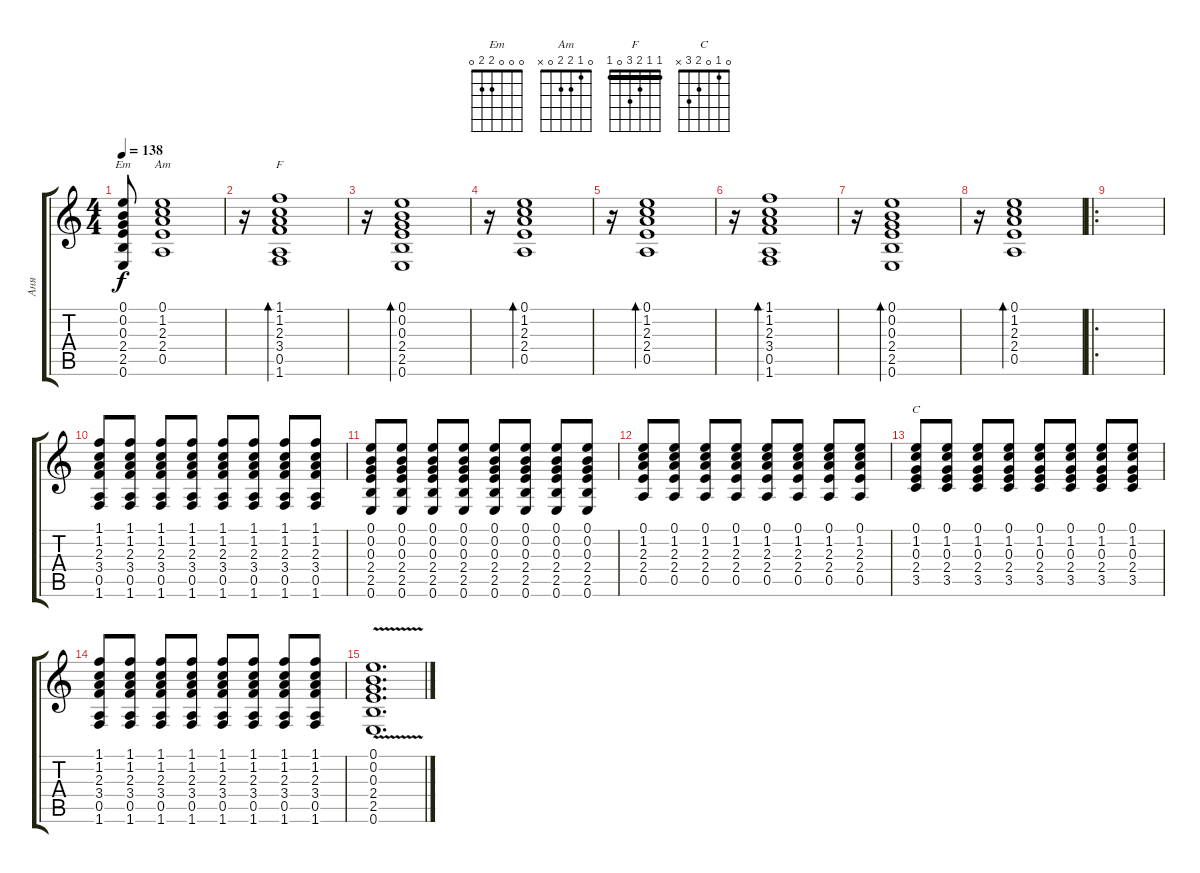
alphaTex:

\track ("Аня" "Аня") {instrument acousticguitarsteel}
\staff {score tabs}
\tuning (E4 B3 G3 D3 A2 E2) {hide}
\chord ("Em" 0 0 0 2 2 0)
\chord ("Am" 0 1 2 2 0 x)
\chord ("F" 1 1 2 3 0 1) {barre 1}
\chord ("C" 0 1 0 2 3 x)
\ts (4 4)
\tempo 138
\clef g2
\ks c
(0.1 0.2 0.3 2.4 2.5 0.6).8{ch "Em" dy f} (0.1 1.2 2.3 2.4 0.5).1{ch "Am"} |
r.16 (1.1 1.2 2.3 3.4 0.5 1.6).1{bd 120 ch "F"} |
r.16 (0.1 0.2 0.3 2.4 2.5 0.6).1{bd 120} |
r.16 (0.1 1.2 2.3 2.4 0.5).1{bd 120} |
r.16 (0.1 1.2 2.3 2.4 0.5).1{bd 120} |
r.16 (1.1 1.2 2.3 3.4 0.5 1.6).1{bd 120} |
r.16 (0.1 0.2 0.3 2.4 2.5 0.6).1{bd 120} |
r.16 (0.1 1.2 2.3 2.4 0.5).1{bd 120} |
\ro
|
(1.1 1.2 2.3 3.4 0.5 1.6).8 (1.1 1.2 2.3 3.4 0.5 1.6).8 (1.1 1.2 2.3 3.4 0.5 1.6).8 (1.1 1.2 2.3 3.4 0.5 1.6).8 (1.1 1.2 2.3 3.4 0.5 1.6).8 (1.1 1.2 2.3 3.4 0.5 1.6).8 (1.1 1.2 2.3 3.4 0.5 1.6).8 (1.1 1.2 2.3 3.4 0.5 1.6).8 |
(0.1 0.2 0.3 2.4 2.5 0.6).8 (0.1 0.2 0.3 2.4 2.5 0.6).8 (0.1 0.2 0.3 2.4 2.5 0.6).8 (0.1 0.2 0.3 2.4 2.5 0.6).8 (0.1 0.2 0.3 2.4 2.5 0.6).8 (0.1 0.2 0.3 2.4 2.5 0.6).8 (0.1 0.2 0.3 2.4 2.5 0.6).8 (0.1 0.2 0.3 2.4 2.5 0.6).8 |
(0.1 1.2 2.3 2.4 0.5).8 (0.1 1.2 2.3 2.4 0.5).8 (0.1 1.2 2.3 2.4 0.5).8 (0.1 1.2 2.3 2.4 0.5).8 (0.1 1.2 2.3 2.4 0.5).8 (0.1 1.2 2.3 2.4 0.5).8 (0.1 1.2 2.3 2.4 0.5).8 (0.1 1.2 2.3 2.4 0.5).8 |
(0.1 1.2 0.3 2.4 3.5).8{ch "C"} (0.1 1.2 0.3 2.4 3.5).8 (0.1 1.2 0.3 2.4 3.5).8 (0.1 1.2 0.3 2.4 3.5).8 (0.1 1.2 0.3 2.4 3.5).8 (0.1 1.2 0.3 2.4 3.5).8 (0.1 1.2 0.3 2.4 3.5).8 (0.1 1.2 0.3 2.4 3.5).8 |
(1.1 1.2 2.3 3.4 0.5 1.6).8 (1.1 1.2 2.3 3.4 0.5 1.6).8 (1.1 1.2 2.3 3.4 0.5 1.6).8 (1.1 1.2 2.3 3.4 0.5 1.6).8 (1.1 1.2 2.3 3.4 0.5 1.6).8 (1.1 1.2 2.3 3.4 0.5 1.6).8 (1.1 1.2 2.3 3.4 0.5 1.6).8 (1.1 1.2 2.3 3.4 0.5 1.6).8 |
(0.1 0.2 0.3 2.4{v} 2.5{v} 0.6).1{d volume 12}
